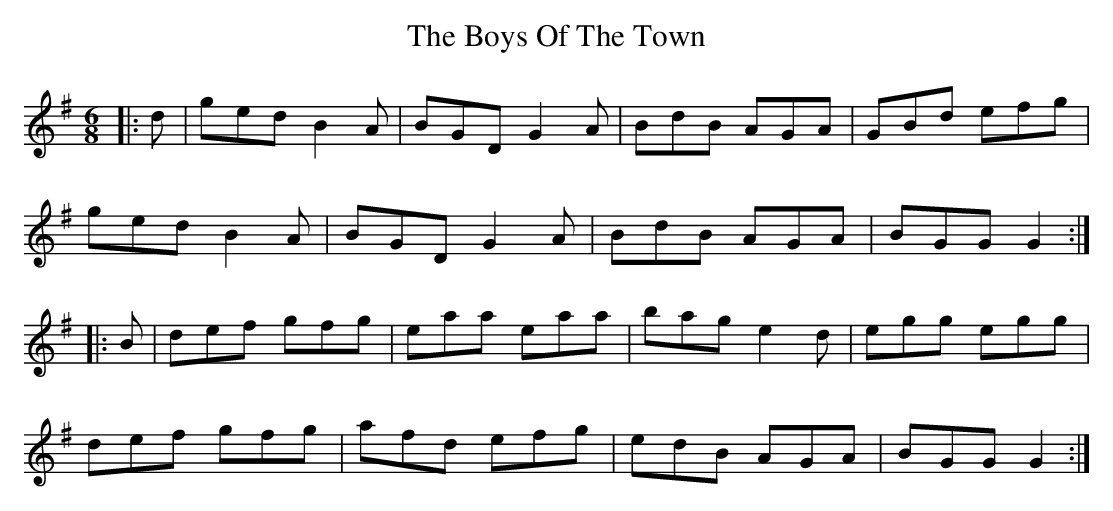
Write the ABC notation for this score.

X:1
T: The Boys Of The Town
M: 6/8
L: 1/8
K: Gmaj
|:d|ged B2A|BGD G2A|BdB AGA|GBd efg|
ged B2A|BGD G2A|BdB AGA|BGG G2:|
|:B|def gfg|eaa eaa|bag e2d|egg egg|
def gfg|afd efg|edB AGA|BGG G2:|
